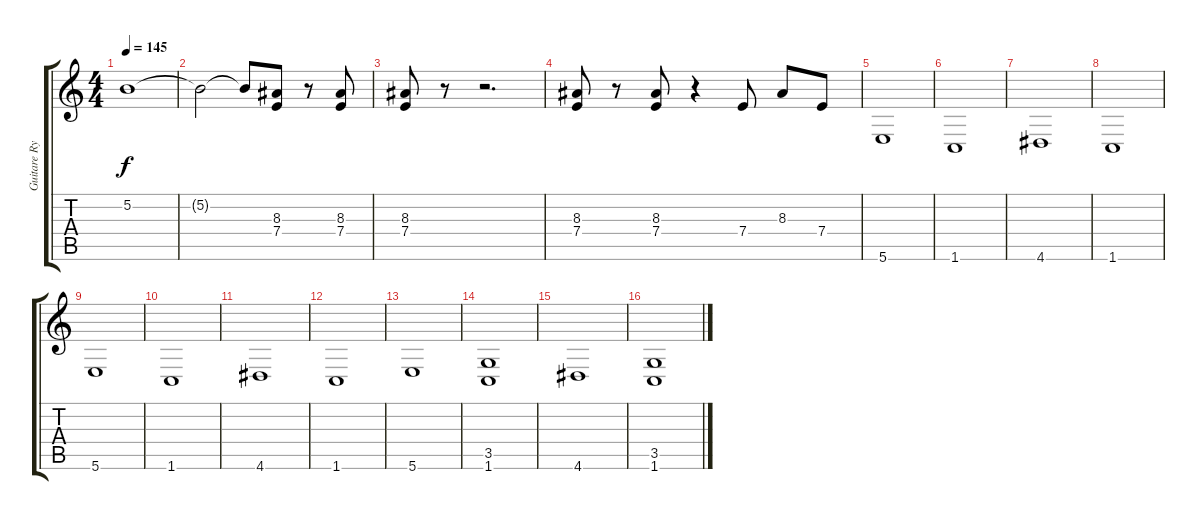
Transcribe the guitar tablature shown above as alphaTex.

\track ("Guitare Rythmique" "Guitare Ry") {instrument distortionguitar}
\staff {score tabs}
\tuning (B3 Gb3 D3 A2 E2 B1) {hide}
\ts (4 4)
\tempo 145
\clef g2
\ks c
5.2{t}.1{dy f} |
5.2{t}.2 5.2{t}.8 (8.3 7.4).8 r.8 (8.3 7.4).8 |
(8.3 7.4).8 r.8 r.2{d} |
(8.3 7.4).8 r.8 (8.3 7.4).8 r.4 7.4.8 8.3.8 7.4.8 |
5.6.1 |
1.6.1 |
4.6.1 |
1.6.1 |
5.6.1 |
1.6.1 |
4.6.1 |
1.6.1 |
5.6.1 |
(3.5 1.6).1 |
4.6.1 |
(3.5 1.6).1
